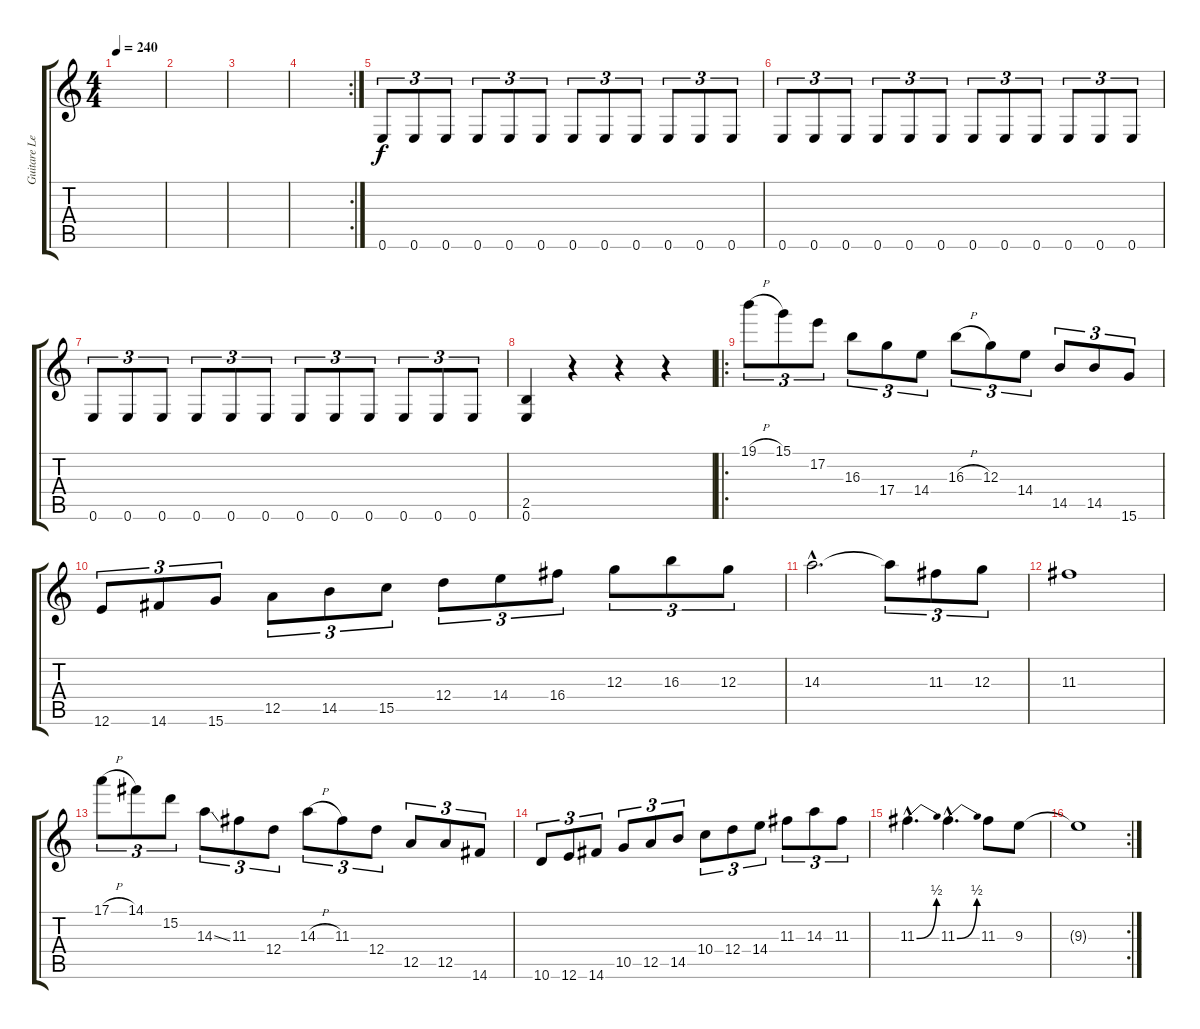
\track ("Guitare Lead" "Guitare Le") {instrument distortionguitar}
\staff {score tabs}
\tuning (E4 B3 G3 D3 A2 E2) {hide}
\ts (4 4)
\tempo 240
\clef g2
\ks c
|
|
|
\rc 2
|
0.6.8{tu (3 2)} 0.6.8{tu (3 2)} 0.6.8{tu (3 2)} 0.6.8{tu (3 2)} 0.6.8{tu (3 2)} 0.6.8{tu (3 2)} 0.6.8{tu (3 2)} 0.6.8{tu (3 2)} 0.6.8{tu (3 2)} 0.6.8{tu (3 2)} 0.6.8{tu (3 2)} 0.6.8{tu (3 2)} |
0.6.8{tu (3 2)} 0.6.8{tu (3 2)} 0.6.8{tu (3 2)} 0.6.8{tu (3 2)} 0.6.8{tu (3 2)} 0.6.8{tu (3 2)} 0.6.8{tu (3 2)} 0.6.8{tu (3 2)} 0.6.8{tu (3 2)} 0.6.8{tu (3 2)} 0.6.8{tu (3 2)} 0.6.8{tu (3 2)} |
0.6.8{tu (3 2)} 0.6.8{tu (3 2)} 0.6.8{tu (3 2)} 0.6.8{tu (3 2)} 0.6.8{tu (3 2)} 0.6.8{tu (3 2)} 0.6.8{tu (3 2)} 0.6.8{tu (3 2)} 0.6.8{tu (3 2)} 0.6.8{tu (3 2)} 0.6.8{tu (3 2)} 0.6.8{tu (3 2)} |
(2.5 0.6).4 r.4 r.4 r.4 |
\ro
19.1{h}.8{tu (3 2)} 15.1.8{tu (3 2)} 17.2.8{tu (3 2)} 16.3.8{tu (3 2)} 17.4.8{tu (3 2)} 14.4.8{tu (3 2)} 16.3{h}.8{tu (3 2)} 12.3.8{tu (3 2)} 14.4.8{tu (3 2)} 14.5.8{tu (3 2)} 14.5.8{tu (3 2)} 15.6.8{tu (3 2)} |
12.6.8{tu (3 2)} 14.6.8{tu (3 2)} 15.6.8{tu (3 2)} 12.5.8{tu (3 2)} 14.5.8{tu (3 2)} 15.5.8{tu (3 2)} 12.4.8{tu (3 2)} 14.4.8{tu (3 2)} 16.4.8{tu (3 2)} 12.3.8{tu (3 2)} 16.3.8{tu (3 2)} 12.3.8{tu (3 2)} |
14.3{hac}.2{d} 14.3{t}.8{tu (3 2)} 11.3.8{tu (3 2)} 12.3.8{tu (3 2)} |
11.3.1 |
17.1{h}.8{tu (3 2)} 14.1.8{tu (3 2)} 15.2.8{tu (3 2)} 14.3{ss}.8{tu (3 2)} 11.3.8{tu (3 2)} 12.4.8{tu (3 2)} 14.3{h}.8{tu (3 2)} 11.3.8{tu (3 2)} 12.4.8{tu (3 2)} 12.5.8{tu (3 2)} 12.5.8{tu (3 2)} 14.6.8{tu (3 2)} |
10.6.8{tu (3 2)} 12.6.8{tu (3 2)} 14.6.8{tu (3 2)} 10.5.8{tu (3 2)} 12.5.8{tu (3 2)} 14.5.8{tu (3 2)} 10.4.8{tu (3 2)} 12.4.8{tu (3 2)} 14.4.8{tu (3 2)} 11.3.8{tu (3 2)} 14.3.8{tu (3 2)} 11.3.8{tu (3 2)} |
11.3{be (bend 0 0 60 2) hac}.4{d} 11.3{be (bend 0 0 60 2) hac}.4{d} 11.3.8 9.3.8 |
\rc 2
9.3{t}.1
